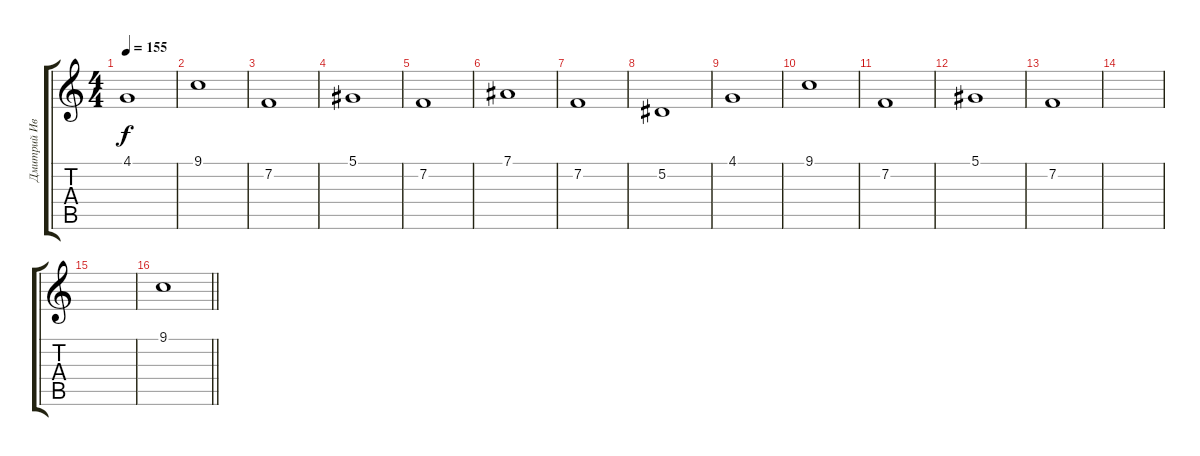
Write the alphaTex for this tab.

\track ("Дмитрий Иванов" "Дмитрий Ив") {instrument stringensemble1}
\staff {score tabs}
\tuning (Eb4 Bb3 Gb3 Db3 Ab2 Eb2) {hide}
\ts (4 4)
\tempo 155
\clef g2
\ks c
4.1.1{dy f} |
9.1.1 |
7.2.1 |
5.1.1 |
7.2.1 |
7.1.1 |
7.2.1 |
5.2.1 |
4.1.1 |
9.1.1 |
7.2.1 |
5.1.1 |
7.2.1 |
|
|
\barLineRight lightlight
9.1.1
